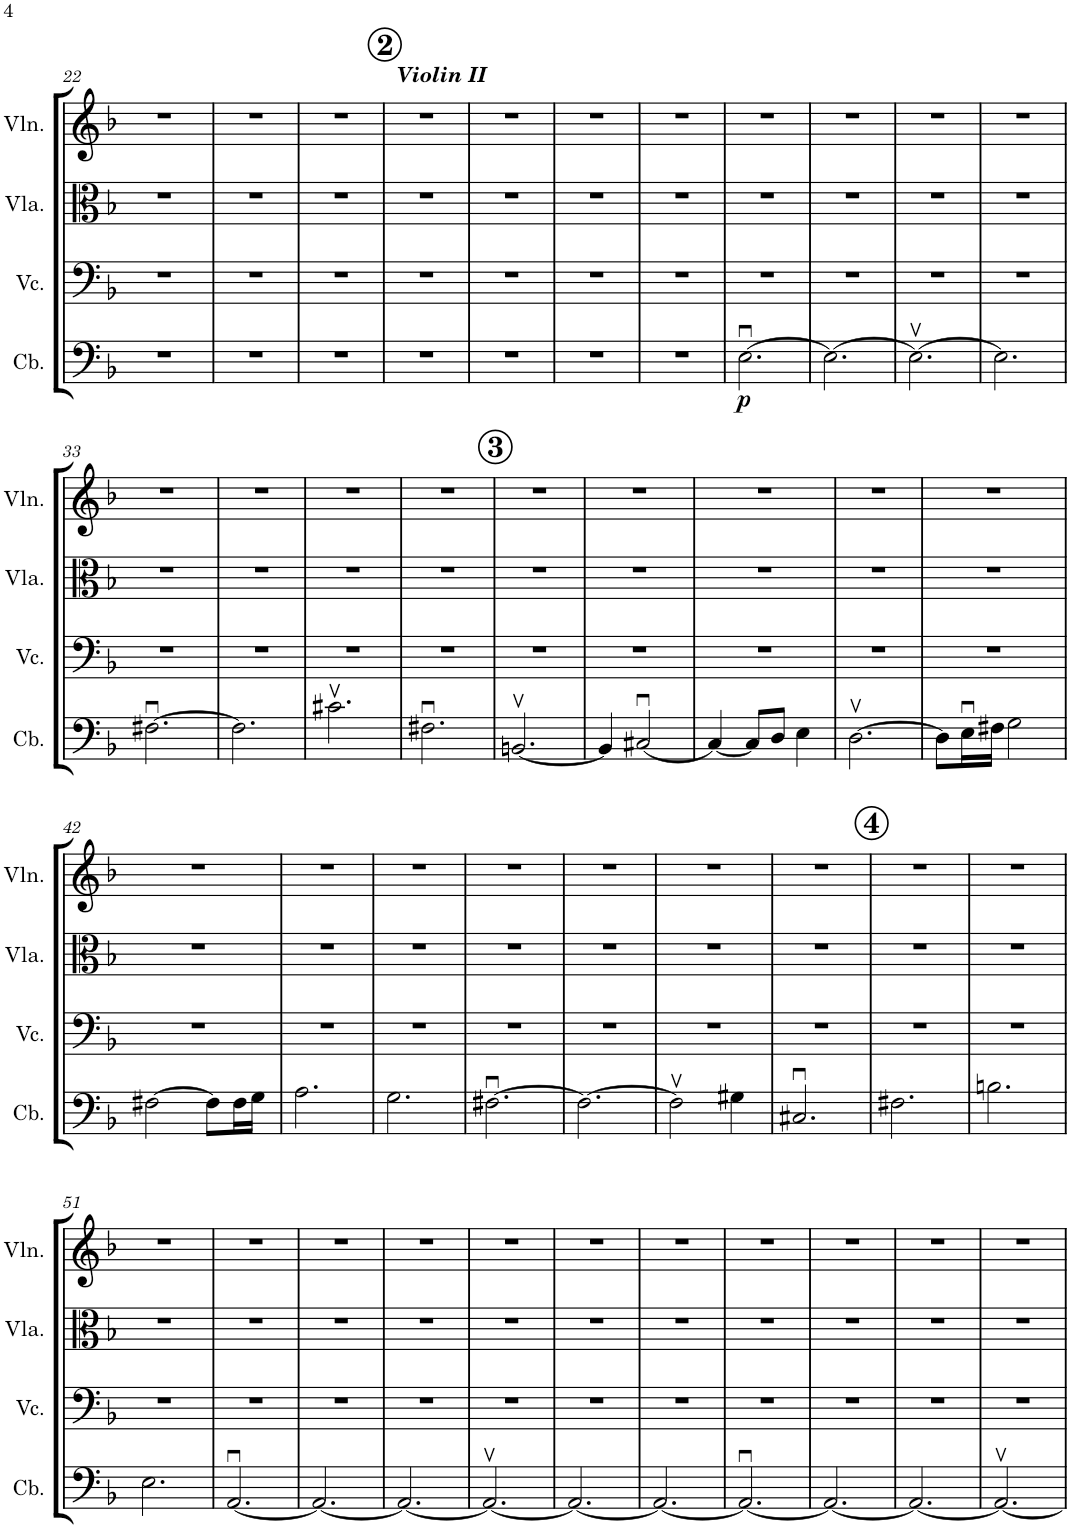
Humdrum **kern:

**kern	**dynam	**kern	**kern	**kern
*part4	*part4	*part3	*part2	*part1
*staff4	*staff4	*staff3	*staff2	*staff1
*I"Contrabass	*	*I"Violoncello	*I"Viola	*I"Violin
*I'Cb.	*	*I'Vc.	*I'Vla.	*I'Vln.
!!LO:PB:g=z
*clefF4	*	*clefF4	*clefC3	*clefG2
*Trd7c12	*	*	*	*
*k[b-]	*	*k[b-]	*k[b-]	*k[b-]
*M3/4	*	*M3/4	*M3/4	*M3/4
=22	=22	=22	=22	=22
2.r	.	2.r	2.r	2.r
=23	=23	=23	=23	=23
2.r	.	2.r	2.r	2.r
=24	=24	=24	=24	=24
2.r	.	2.r	2.r	2.r
!!LO:REH:place=s1:a:B:cj:enc=circle:fs=14:t=2
=25	=25	=25	=25	=25
!	!	!	!	!LO:TX:a:Bi:t=Violin II
2.r	.	2.r	2.r	2.r
=26	=26	=26	=26	=26
2.r	.	2.r	2.r	2.r
=27	=27	=27	=27	=27
2.r	.	2.r	2.r	2.r
=28	=28	=28	=28	=28
2.r	.	2.r	2.r	2.r
=29	=29	=29	=29	=29
!	!LO:DY:b	!	!	!
[2.Eu\	p	2.r	2.r	2.r
=30	=30	=30	=30	=30
2.E\_	.	2.r	2.r	2.r
=31	=31	=31	=31	=31
2.Ev\_	.	2.r	2.r	2.r
=32	=32	=32	=32	=32
2.E\]	.	2.r	2.r	2.r
!!LO:LB:g=z
=33	=33	=33	=33	=33
[2.F#Xu\	.	2.r	2.r	2.r
=34	=34	=34	=34	=34
2.F#\]	.	2.r	2.r	2.r
=35	=35	=35	=35	=35
2.c#Xv\	.	2.r	2.r	2.r
=36	=36	=36	=36	=36
2.F#Xu\	.	2.r	2.r	2.r
!!LO:REH:place=s1:a:B:cj:enc=circle:fs=14:t=3
=37	=37	=37	=37	=37
[2.BBnv/	.	2.r	2.r	2.r
=38	=38	=38	=38	=38
4BB/]	.	2.r	2.r	2.r
[2C#Xu/	.	.	.	.
=39	=39	=39	=39	=39
4C#/_	.	2.r	2.r	2.r
8C#/L]	.	.	.	.
8D/J	.	.	.	.
4E\	.	.	.	.
=40	=40	=40	=40	=40
[2.Dv\	.	2.r	2.r	2.r
=41	=41	=41	=41	=41
8D\L]	.	2.r	2.r	2.r
16Eu\L	.	.	.	.
16F#X\JJ	.	.	.	.
2G\	.	.	.	.
!!LO:LB:g=z
=42	=42	=42	=42	=42
[2F#X\	.	2.r	2.r	2.r
8F#\L]	.	.	.	.
16F#\L	.	.	.	.
16G\JJ	.	.	.	.
=43	=43	=43	=43	=43
2.A\	.	2.r	2.r	2.r
=44	=44	=44	=44	=44
2.G\	.	2.r	2.r	2.r
=45	=45	=45	=45	=45
[2.F#Xu\	.	2.r	2.r	2.r
=46	=46	=46	=46	=46
2.F#\_	.	2.r	2.r	2.r
=47	=47	=47	=47	=47
2F#v\]	.	2.r	2.r	2.r
4G#X\	.	.	.	.
=48	=48	=48	=48	=48
2.C#Xu/	.	2.r	2.r	2.r
!!LO:REH:place=s1:a:B:cj:enc=circle:fs=14:t=4
=49	=49	=49	=49	=49
2.F#X\	.	2.r	2.r	2.r
=50	=50	=50	=50	=50
2.Bn\	.	2.r	2.r	2.r
!!LO:LB:g=z
=51	=51	=51	=51	=51
2.E\	.	2.r	2.r	2.r
=52	=52	=52	=52	=52
[2.AAu/	.	2.r	2.r	2.r
=53	=53	=53	=53	=53
2.AA/_	.	2.r	2.r	2.r
=54	=54	=54	=54	=54
2.AA/_	.	2.r	2.r	2.r
=55	=55	=55	=55	=55
2.AAv/_	.	2.r	2.r	2.r
=56	=56	=56	=56	=56
2.AA/_	.	2.r	2.r	2.r
=57	=57	=57	=57	=57
2.AA/_	.	2.r	2.r	2.r
=58	=58	=58	=58	=58
2.AAu/_	.	2.r	2.r	2.r
=59	=59	=59	=59	=59
2.AA/_	.	2.r	2.r	2.r
=60	=60	=60	=60	=60
2.AA/_	.	2.r	2.r	2.r
=61	=61	=61	=61	=61
2.AAv/_	.	2.r	2.r	2.r
=	=	=	=	=
*-	*-	*-	*-	*-
